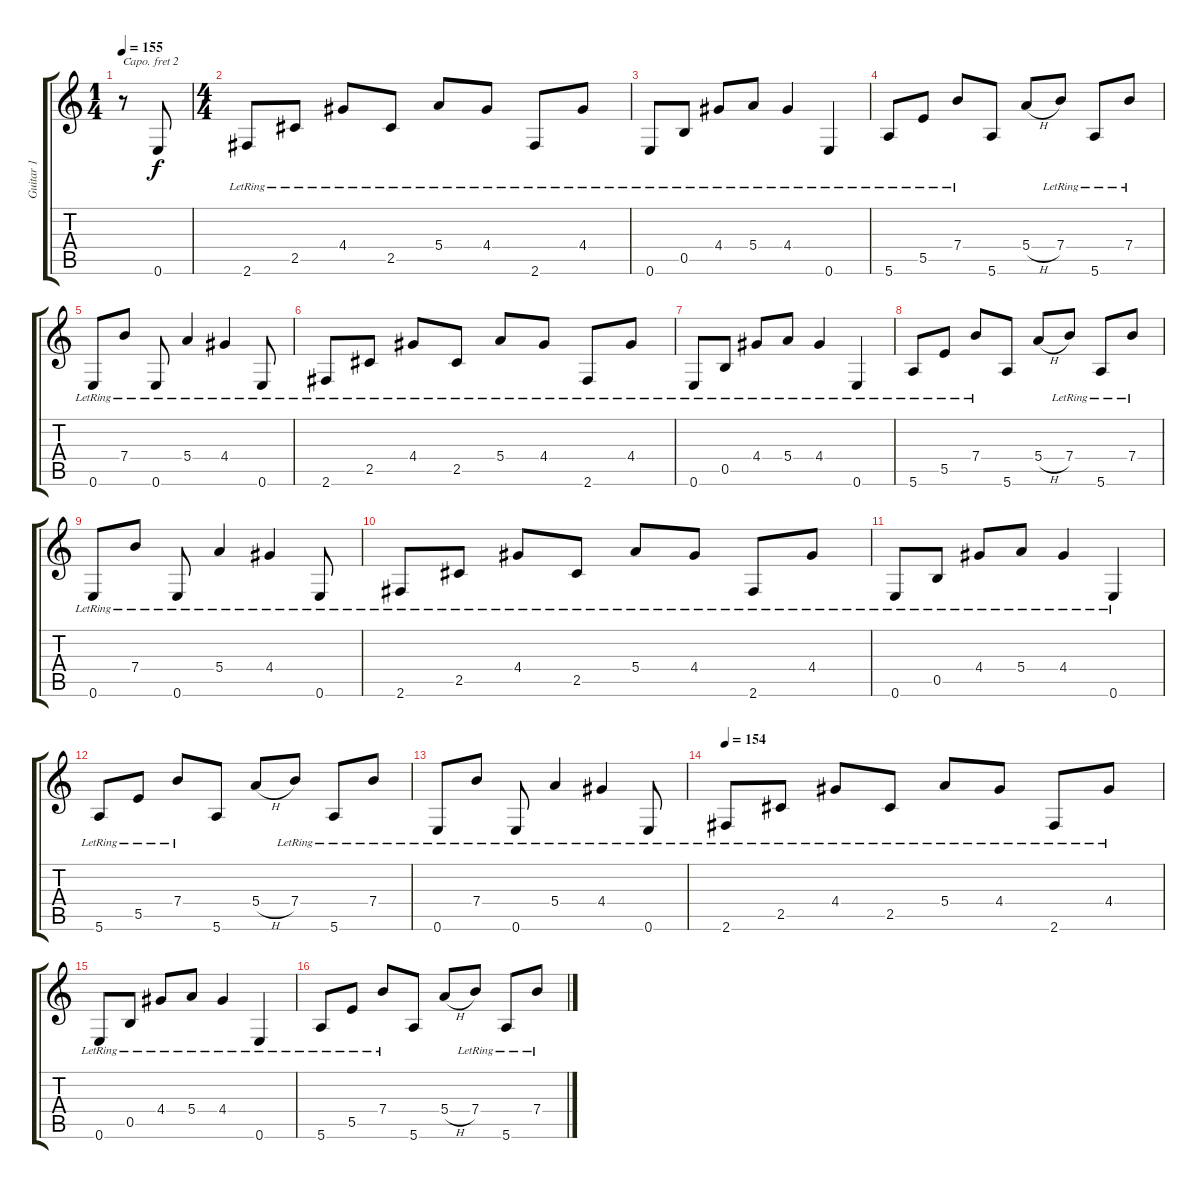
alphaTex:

\track ("Guitar 1" "Guitar 1") {instrument electricguitarclean}
\staff {score tabs}
\capo 2
\tuning (E4 B3 G3 D3 A2 D2) {hide}
\ts (1 4)
\tempo 155
\clef g2
\ks c
r.8{dy f instrument electricguitarclean} 0.6.8 |
\ts (4 4)
2.6{lr}.8 2.5{lr}.8 4.4{lr}.8 2.5{lr}.8 5.4{lr}.8 4.4{lr}.8 2.6{lr}.8 4.4{lr}.8 |
0.6{lr}.8 0.5{lr}.8 4.4{lr}.8 5.4{lr}.8 4.4{lr}.4 0.6{lr}.4 |
5.6{lr}.8 5.5{lr}.8 7.4{lr}.8 5.6.8 5.4{h}.8 7.4{lr}.8 5.6{lr}.8 7.4{lr}.8 |
0.6{lr}.8 7.4{lr}.8 0.6{lr}.8 5.4{lr}.4 4.4{lr}.4 0.6{lr}.8 |
2.6{lr}.8 2.5{lr}.8 4.4{lr}.8 2.5{lr}.8 5.4{lr}.8 4.4{lr}.8 2.6{lr}.8 4.4{lr}.8 |
0.6{lr}.8 0.5{lr}.8 4.4{lr}.8 5.4{lr}.8 4.4{lr}.4 0.6{lr}.4 |
5.6{lr}.8 5.5{lr}.8 7.4{lr}.8 5.6.8 5.4{h}.8 7.4{lr}.8 5.6{lr}.8 7.4{lr}.8 |
0.6{lr}.8 7.4{lr}.8 0.6{lr}.8 5.4{lr}.4 4.4{lr}.4 0.6{lr}.8 |
2.6{lr}.8 2.5{lr}.8 4.4{lr}.8 2.5{lr}.8 5.4{lr}.8 4.4{lr}.8 2.6{lr}.8 4.4{lr}.8 |
0.6{lr}.8 0.5{lr}.8 4.4{lr}.8 5.4{lr}.8 4.4{lr}.4 0.6{lr}.4 |
5.6{lr}.8 5.5{lr}.8 7.4{lr}.8 5.6.8 5.4{h}.8 7.4{lr}.8 5.6{lr}.8 7.4{lr}.8 |
0.6{lr}.8 7.4{lr}.8 0.6{lr}.8 5.4{lr}.4 4.4{lr}.4 0.6{lr}.8 |
\tempo 154
2.6{lr}.8 2.5{lr}.8 4.4{lr}.8 2.5{lr}.8 5.4{lr}.8 4.4{lr}.8 2.6{lr}.8 4.4{lr}.8 |
0.6{lr}.8 0.5{lr}.8 4.4{lr}.8 5.4{lr}.8 4.4{lr}.4 0.6{lr}.4 |
5.6{lr}.8 5.5{lr}.8 7.4{lr}.8 5.6.8 5.4{h}.8 7.4{lr}.8 5.6{lr}.8 7.4{lr}.8
